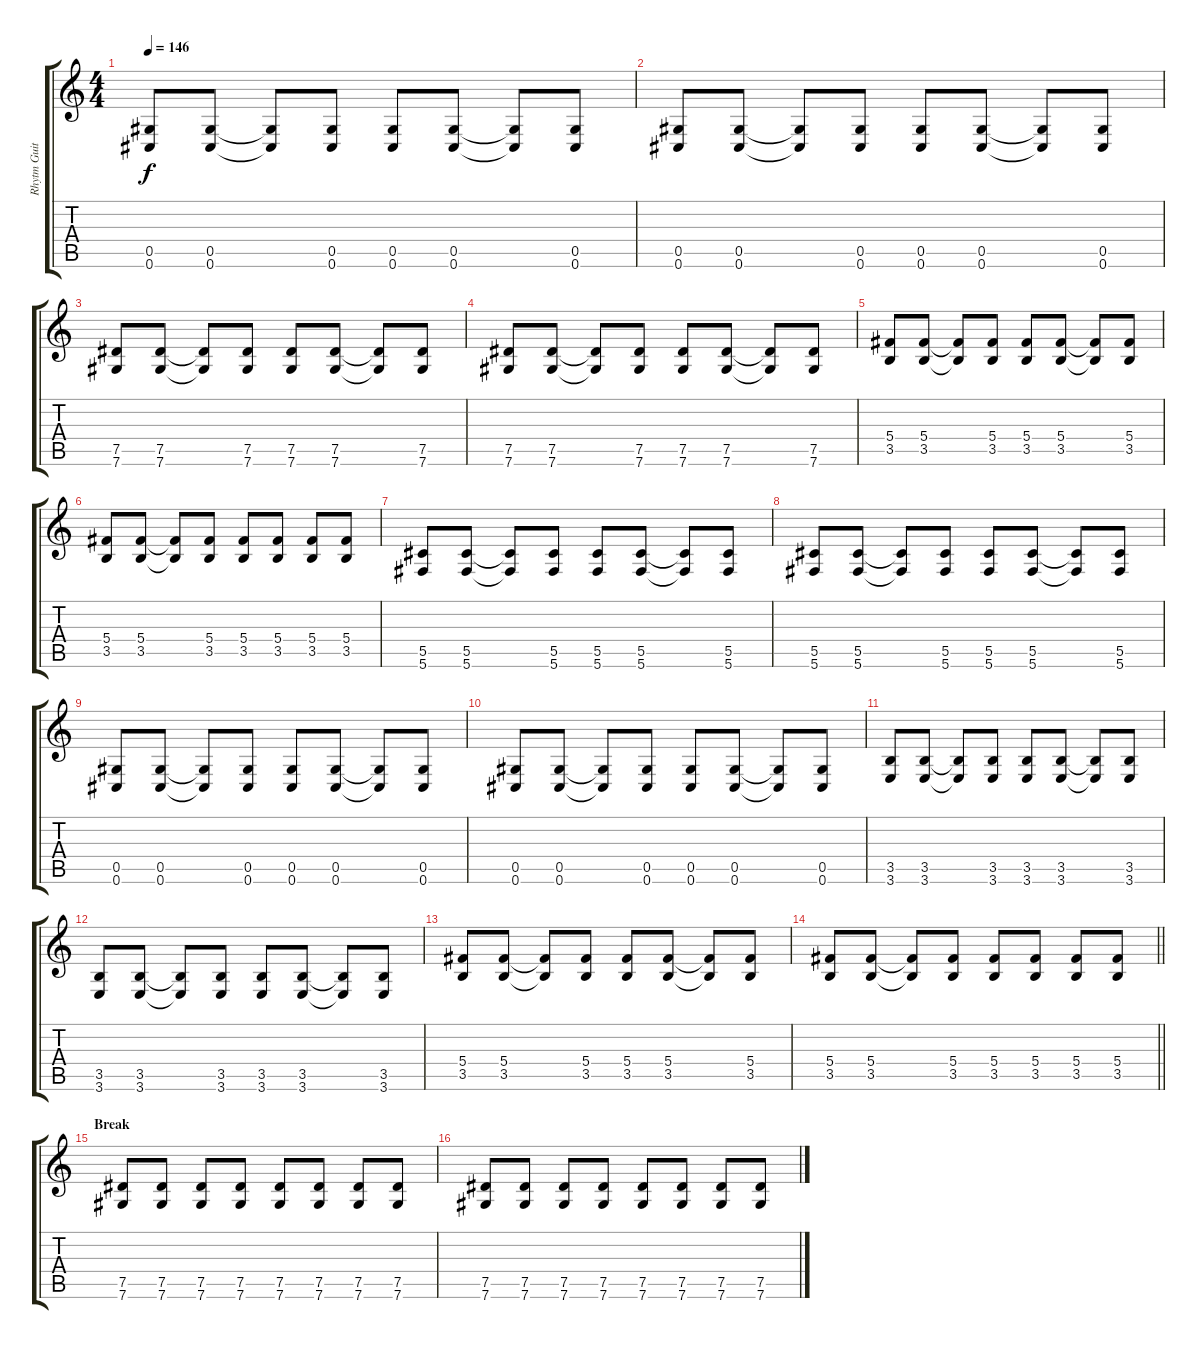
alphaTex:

\track ("Rhytm Guitar [R]" "Rhytm Guit") {instrument distortionguitar}
\staff {score tabs}
\tuning (Eb4 Bb3 Gb3 Db3 Ab2 Db2) {hide}
\ts (4 4)
\tempo 146
\clef g2
\ks c
(0.5 0.6).8{dy f} (0.5 0.6).8 (0.5{t} 0.6{t}).8 (0.5 0.6).8 (0.5 0.6).8 (0.5 0.6).8 (0.5{t} 0.6{t}).8 (0.5 0.6).8 |
(0.5 0.6).8 (0.5 0.6).8 (0.5{t} 0.6{t}).8 (0.5 0.6).8 (0.5 0.6).8 (0.5 0.6).8 (0.5{t} 0.6{t}).8 (0.5 0.6).8 |
(7.5 7.6).8 (7.5 7.6).8 (7.5{t} 7.6{t}).8 (7.5 7.6).8 (7.5 7.6).8 (7.5 7.6).8 (7.5{t} 7.6{t}).8 (7.5 7.6).8 |
(7.5 7.6).8 (7.5 7.6).8 (7.5{t} 7.6{t}).8 (7.5 7.6).8 (7.5 7.6).8 (7.5 7.6).8 (7.5{t} 7.6{t}).8 (7.5 7.6).8 |
(5.4 3.5).8 (5.4 3.5).8 (5.4{t} 3.5{t}).8 (5.4 3.5).8 (5.4 3.5).8 (5.4 3.5).8 (5.4{t} 3.5{t}).8 (5.4 3.5).8 |
(5.4 3.5).8 (5.4 3.5).8 (5.4{t} 3.5{t}).8 (5.4 3.5).8 (5.4 3.5).8 (5.4 3.5).8 (5.4 3.5).8 (5.4 3.5).8 |
(5.5 5.6).8 (5.5 5.6).8 (5.5{t} 5.6{t}).8 (5.5 5.6).8 (5.5 5.6).8 (5.5 5.6).8 (5.5{t} 5.6{t}).8 (5.5 5.6).8 |
(5.5 5.6).8 (5.5 5.6).8 (5.5{t} 5.6{t}).8 (5.5 5.6).8 (5.5 5.6).8 (5.5 5.6).8 (5.5{t} 5.6{t}).8 (5.5 5.6).8 |
(0.5 0.6).8 (0.5 0.6).8 (0.5{t} 0.6{t}).8 (0.5 0.6).8 (0.5 0.6).8 (0.5 0.6).8 (0.5{t} 0.6{t}).8 (0.5 0.6).8 |
(0.5 0.6).8 (0.5 0.6).8 (0.5{t} 0.6{t}).8 (0.5 0.6).8 (0.5 0.6).8 (0.5 0.6).8 (0.5{t} 0.6{t}).8 (0.5 0.6).8 |
(3.5 3.6).8 (3.5 3.6).8 (3.5{t} 3.6{t}).8 (3.5 3.6).8 (3.5 3.6).8 (3.5 3.6).8 (3.5{t} 3.6{t}).8 (3.5 3.6).8 |
(3.5 3.6).8 (3.5 3.6).8 (3.5{t} 3.6{t}).8 (3.5 3.6).8 (3.5 3.6).8 (3.5 3.6).8 (3.5{t} 3.6{t}).8 (3.5 3.6).8 |
(5.4 3.5).8 (5.4 3.5).8 (5.4{t} 3.5{t}).8 (5.4 3.5).8 (5.4 3.5).8 (5.4 3.5).8 (5.4{t} 3.5{t}).8 (5.4 3.5).8 |
\barLineRight lightlight
(5.4 3.5).8 (5.4 3.5).8 (5.4{t} 3.5{t}).8 (5.4 3.5).8 (5.4 3.5).8 (5.4 3.5).8 (5.4 3.5).8 (5.4 3.5).8 |
\section ("" "Break")
(7.5 7.6).8 (7.5 7.6).8 (7.5 7.6).8 (7.5 7.6).8 (7.5 7.6).8 (7.5 7.6).8 (7.5 7.6).8 (7.5 7.6).8 |
(7.5 7.6).8 (7.5 7.6).8 (7.5 7.6).8 (7.5 7.6).8 (7.5 7.6).8 (7.5 7.6).8 (7.5 7.6).8 (7.5 7.6).8
